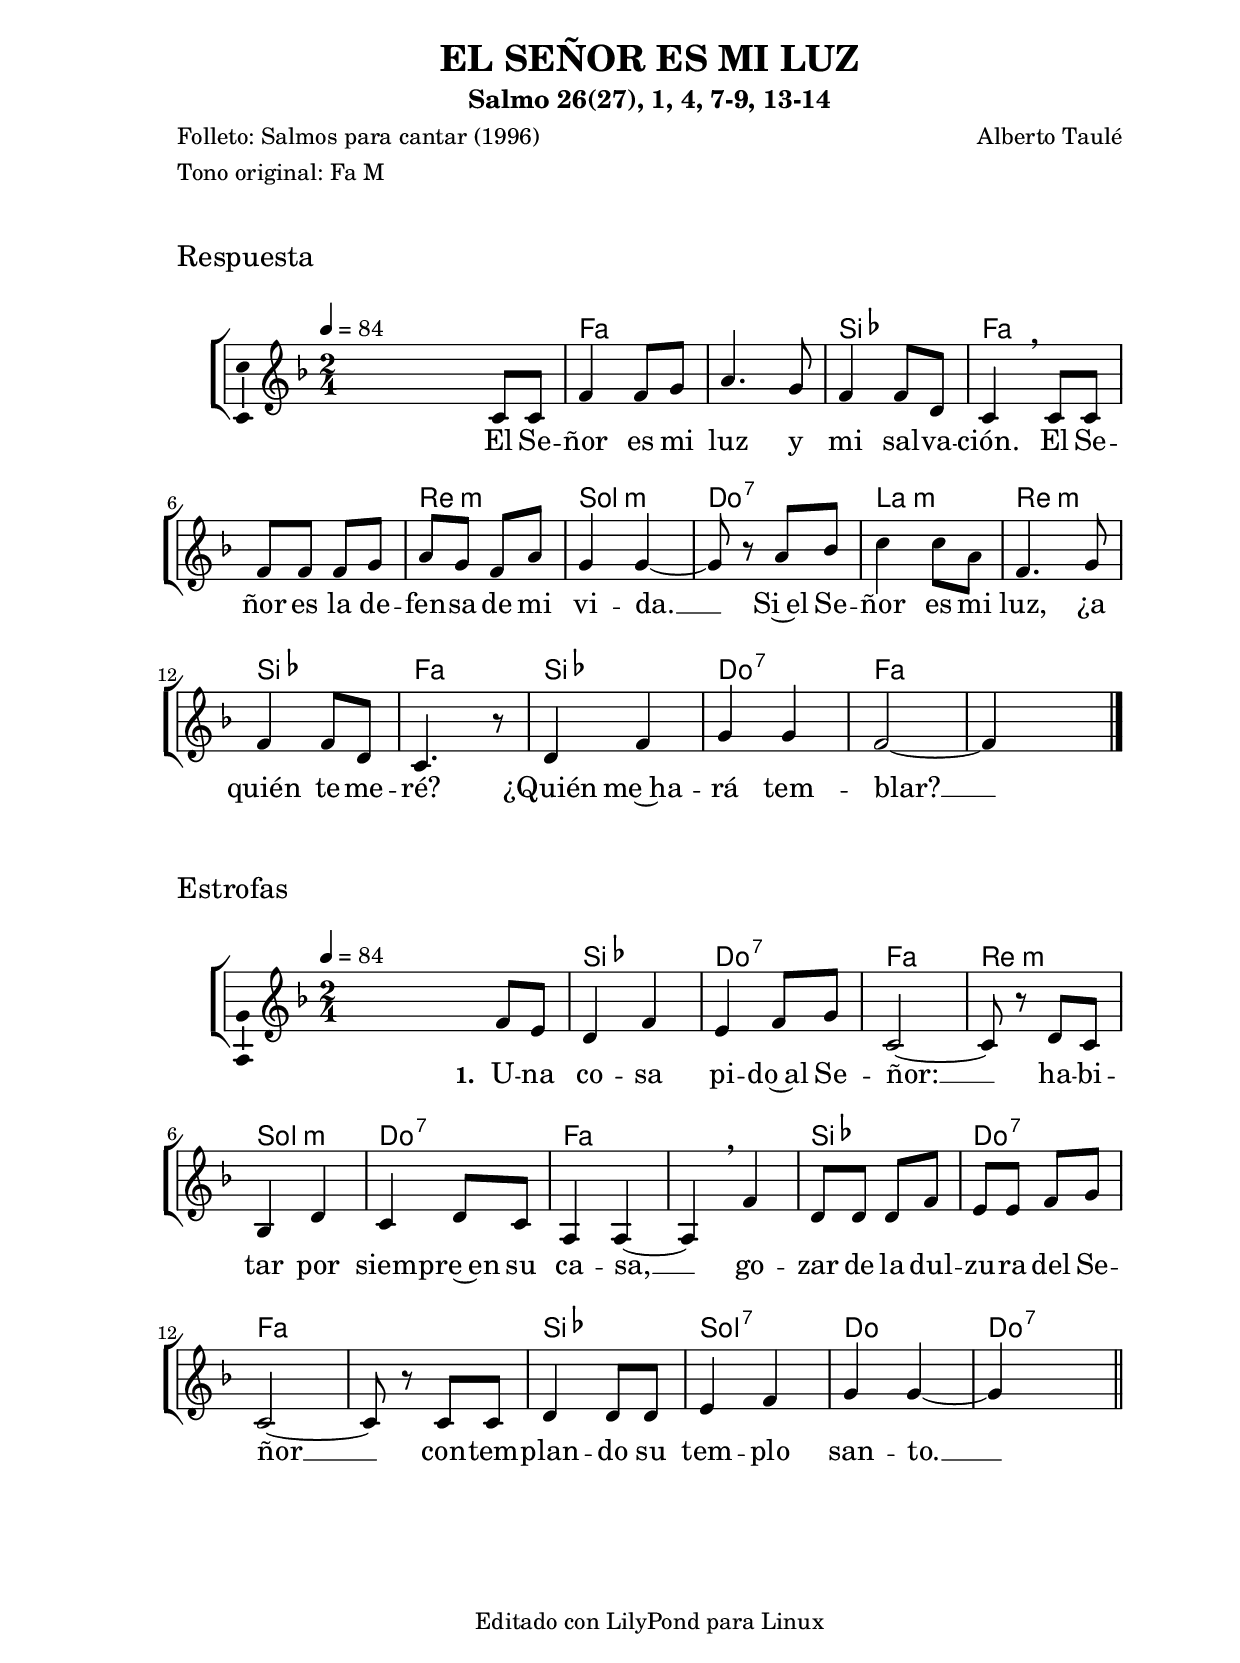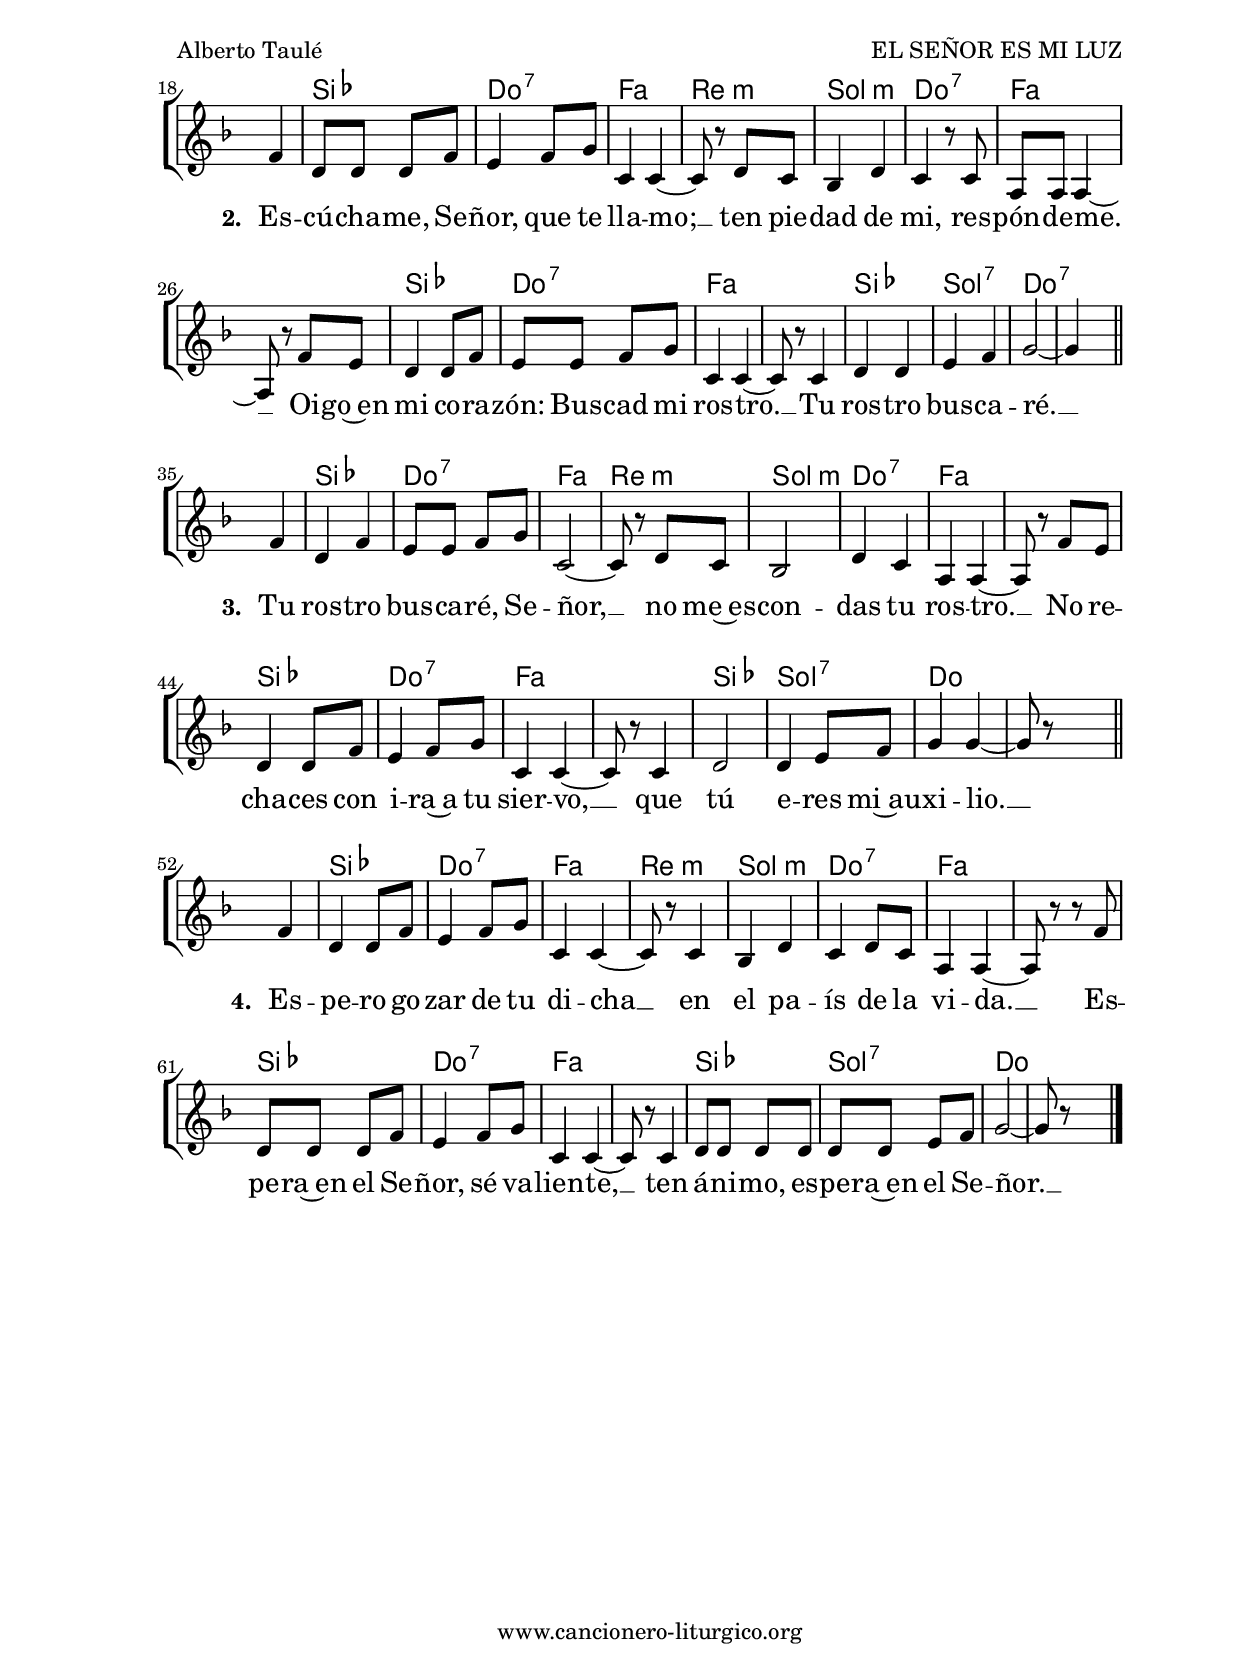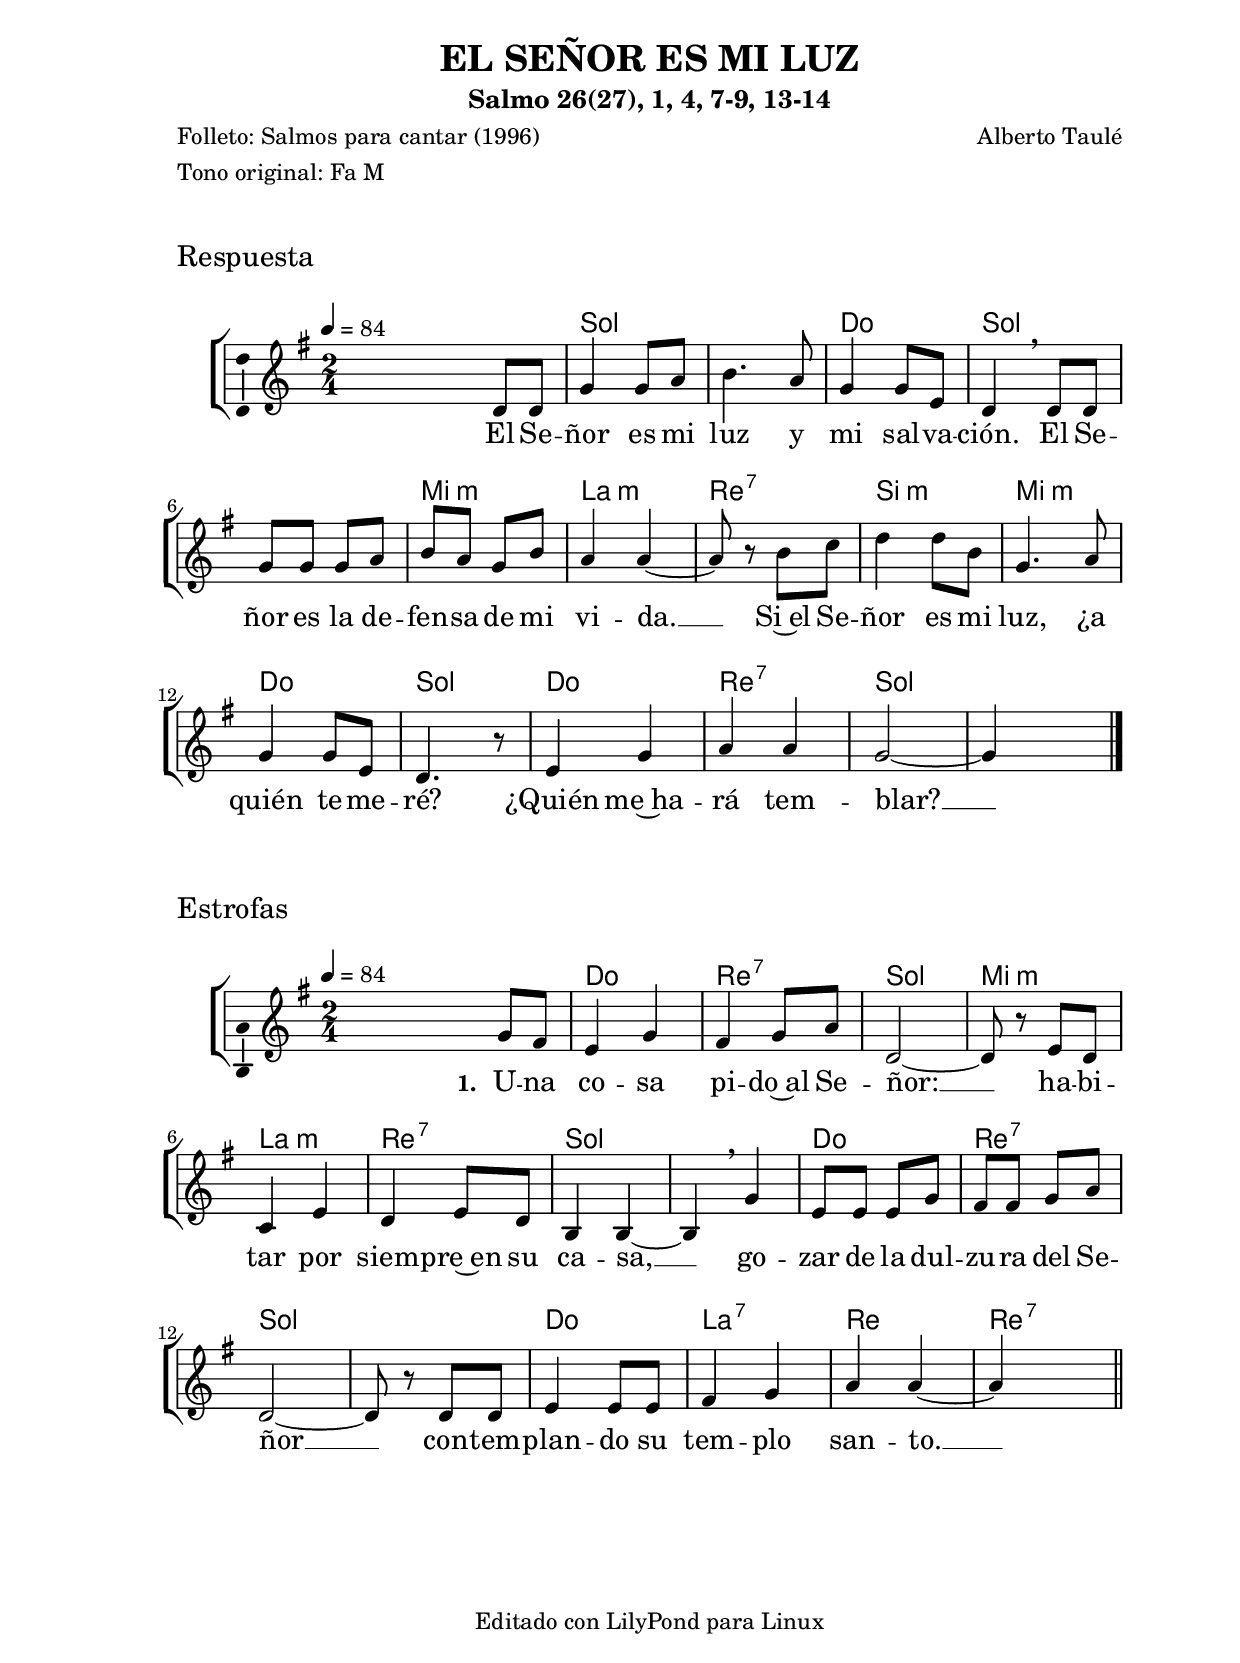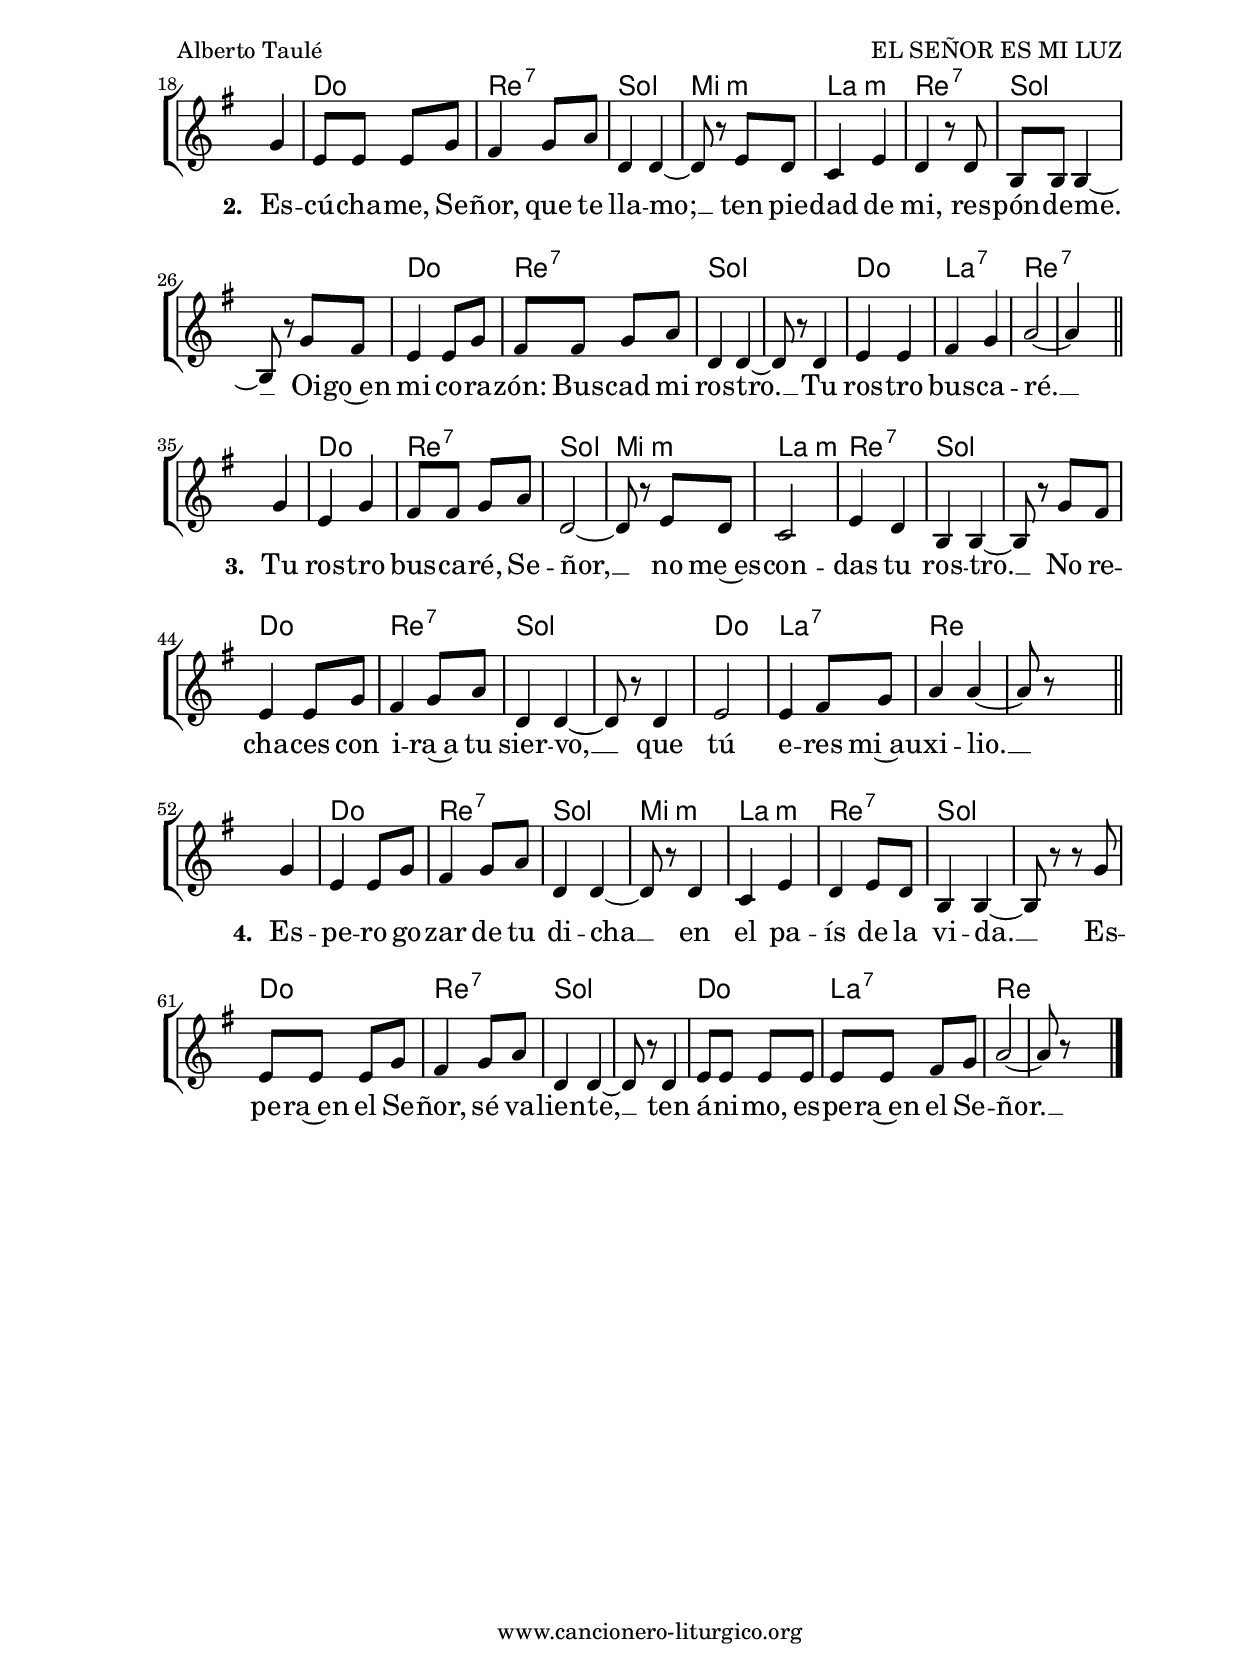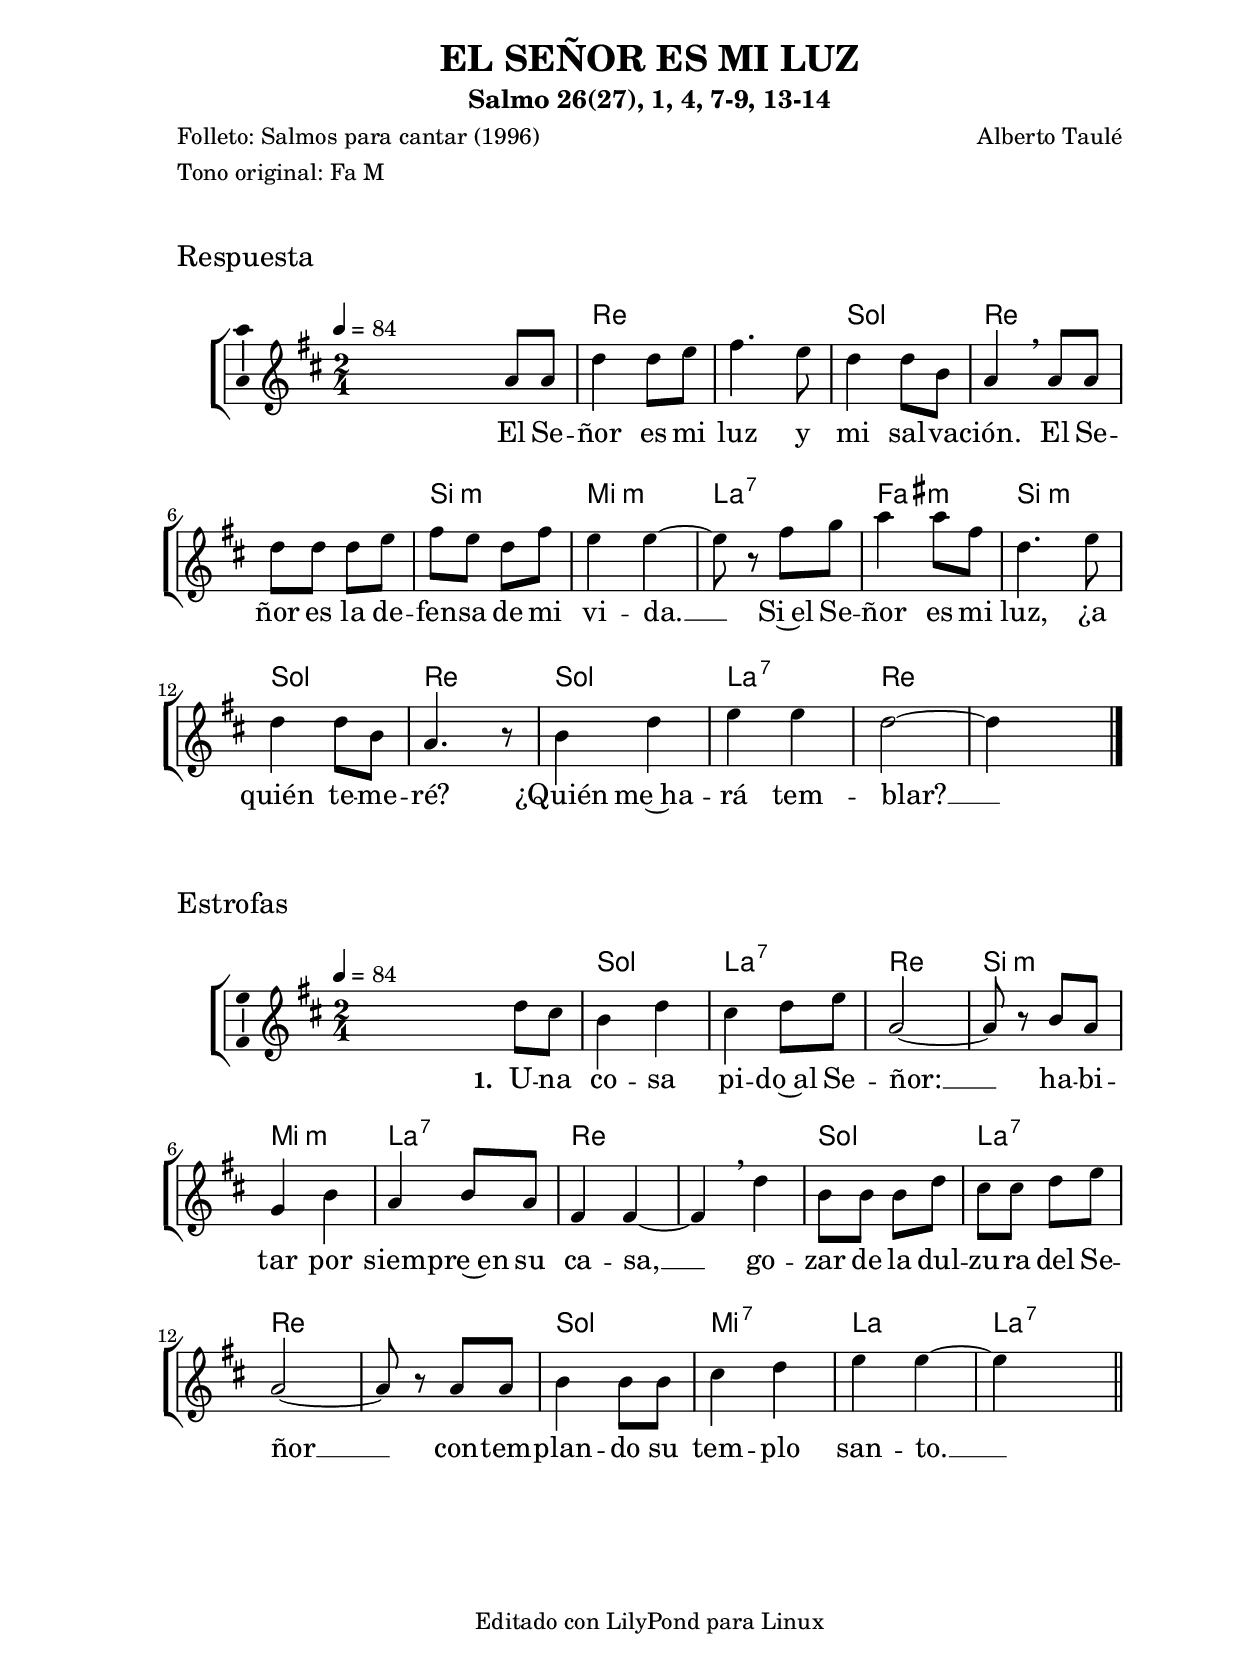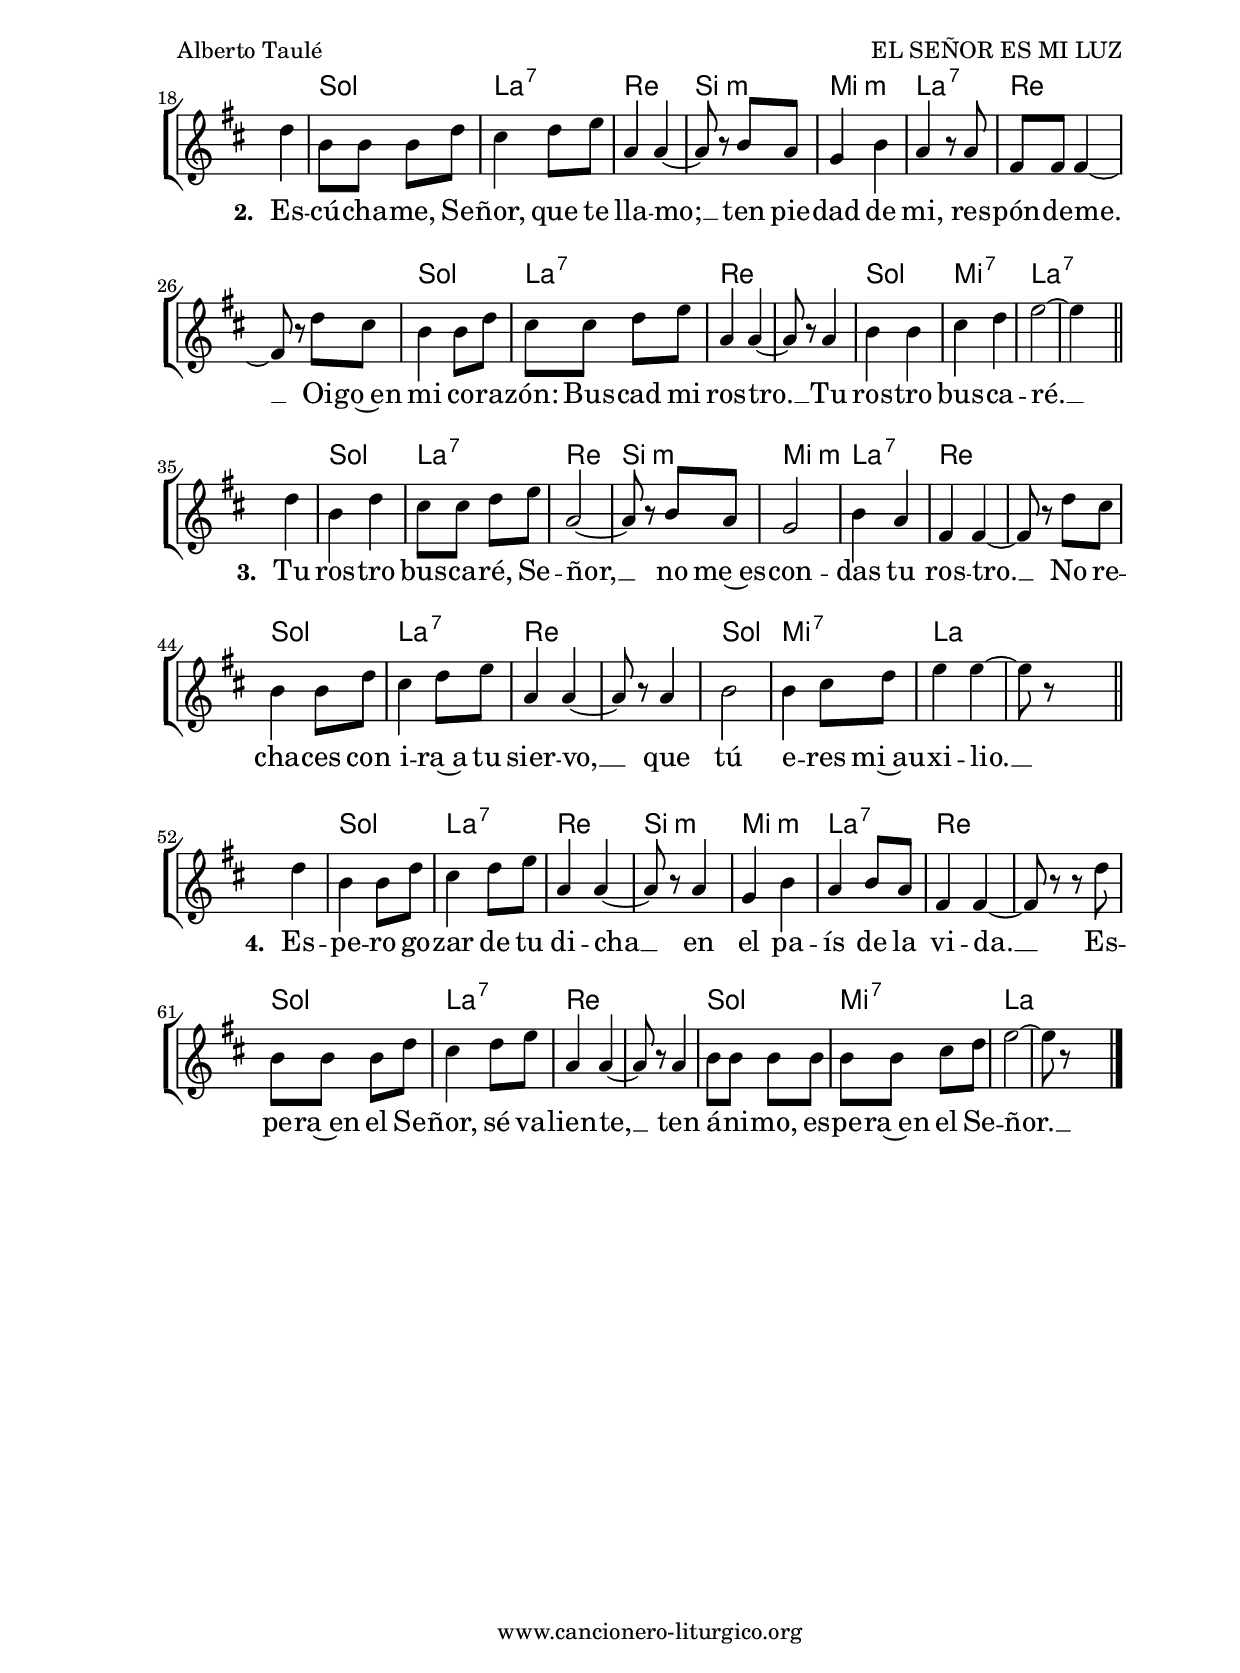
%
%para convertir .midi en .wav:
%timidity filename.midi -Ow -o finename.wav
%
%
%Para convertir de .wav a .mp3:
%lame -h -m j filename.wav
%
%
%para escuchar el midi:
%timidity nombrefichero.midi
%


%versión de lilypond para la que se ha escrito esta partitura:
\version "2.16.0"

	%Tamaño papel
	#(set-default-paper-size "a4")
	%Tamaño partitura
	#(set-global-staff-size 20)
	%No responde al pulsar sobre una nota
	#(ly:set-option 'point-and-click #f)

%parámetros del encabezamiento:
\header {
	title = "EL SEÑOR ES MI LUZ"
	subtitle = "Salmo 26(27), 1, 4, 7-9, 13-14"
	composer = "Alberto Taulé"
	poet = "Folleto: Salmos para cantar (1996)"
	meter = "Tono original: Fa M"
	arranger = ""
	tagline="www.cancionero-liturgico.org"
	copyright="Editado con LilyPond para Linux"
	}

%parámetros asociados al papel:
\paper  {
	oddHeaderMarkup = \markup {\fill-line { \on-the-fly #not-first-page \fromproperty #'header:title \on-the-fly #not-first-page \fromproperty #'header:composer }}
	evenHeaderMarkup = \markup {\fill-line { \fromproperty #'header:composer \fromproperty #'header:title }}
	#(set-paper-size "a4")
	print-page-number = ##f
	first-page-number = 1
	print-first-page-number = ##f
	head-separation = 3.0 \cm
	top-margin = 2.0 \cm
	bottom-margin = 0.5\cm
	left-margin = 3.0 \cm
	line-width = 16.0 \cm 
	indent = 8\mm
	interscoreline = 2.\mm
	between-system-space = 15\mm
%	para que las partituras no llenen la hoja:
	ragged-bottom = ##t
%	idem para la última hoja:
	ragged-last-bottom = ##f
%	para que las partituras llenen el ancho del papel:
	ragged-last = ##f
	after-title-space = 2.5 \cm
%page-count=2
%system-count=8

	%Flexible Vertical Spacing
	markup-system-spacing =
	#'((basic-distance . 5) (minimum-distance . 3) (padding . 3))
	score-markup-spacing =
	#'((basic-distance . 15) (minimum-distance . 10) (padding . 3))
%	score-system-spacing =
%	#'((basic-distance . 15) (minimum-distance . 10) (padding . 5))
	system-system-spacing =
	#'((basic-distance . 5) (minimum-distance . 3) (padding . 3))
	markup-markup-spacing =
	#'((basic-distance . 20) (minimum-distance . 15) (padding . 3))
	last-bottom-spacing =
	#'((basic-distance . 5) (minimum-distance . 5) (padding . 3))
%	top-system-spacing =
%	#'((basic-distance . 10) (minimum-distance . 5) (padding . 3))
%	top-markup-spacing =
%	#'((basic-distance . 15) (minimum-distance . 10) (padding . 3))

	}


%parámetros que afectan a toda la partitura:
global =  {
	%clave de sol (G):
	\clef G
	%armadura:
%%%	\transpose e c
	\key f \major
	\tempo 4=84
	\set Score.tempoHideNote = ##f
	}


%%%%%%%%%%%%%%%%%%%%%%%%%%%%%%%%%%%%%%%%%%%%%%%%%%%%%%%
%%%%%%%%%%%%%%%%%%%%%%%%%%%%%%%%%%%%%%%%%%%%%%%%%%%%%%%
%%%%%%%%%%%%%%%%%%%%%%%%%%%%%%%%%%%%%%%%%%%%%%%%%%%%%%%


acordesrespuno = {
	\italianChords
	\chordmode {
%%%	\transpose b c'
{

s2
f2 s bes f s d:m g:m c:7 a:m d:m bes f bes c:7 f s

}
}
}

melodiarespuno = 
%%%	\transpose b c'
{
	\relative c'{

\time 2/4

s4 c8 c
f4 f8 g
a4. g8
f4 f8 d
c4 \breathe c8 c
f8 f f g
a8 g f a
g4 g~
g8 r8 a8 bes
c4 c8 a
f4. g8
f4 f8 d
c4. r8
d4 f
g4 g
f2~
f4 s4

\bar "|."
}
}


textorespuno = \lyricmode {

El Se -- ñor es mi luz y mi sal -- va -- ción.
El Se -- ñor es la de -- fen -- sa de mi vi -- da. __
Si~el Se -- ñor es mi luz, ¿a quién te -- me -- ré?
¿Quién me~ha -- rá tem -- blar? __

	}

acordesrespunoStaff = \context ChordNames = acordesrespunoStaff <<
	\set chordChanges = ##t
	\acordesrespuno
	>>


vozrespunoStaff = \context Voice = vozrespunoStaff
\with {\consists "Ambitus_engraver"}
<<
%	\set Staff.instrumentName = ""
%	\set Staff.shortInstrumentName = ""
%	\set Staff.midiInstrument = #"clarinet"
%	\set Staff.midiInstrument = #"cello"
%	\set Staff.midiInstrument = #"flute"
	\set Staff.midiInstrument = #"electric guitar (jazz)"
%	\set Staff.midiInstrument = #"english horn"
%	\set Staff.midiInstrument = #"violin"
%	\set Staff.midiInstrument = #"glockenspiel"
	\set Staff.midiMinimumVolume = #0.7
	\set Staff.midiMaximumVolume = #0.9
	\global
	\melodiarespuno
	>>

textorespunoStaff = \context Lyrics = textorespunoStaff <<
	\lyricsto vozrespunoStaff \textorespuno
	>>


%%%%%%%%%%%%%%%%%%%%%%%%%%%%%%%%%%%%%%%%%%%%%%%%%%%%%%%
%%%%%%%%%%%%%%%%%%%%%%%%%%%%%%%%%%%%%%%%%%%%%%%%%%%%%%%
%%%%%%%%%%%%%%%%%%%%%%%%%%%%%%%%%%%%%%%%%%%%%%%%%%%%%%%


acordesrespest = {
	\italianChords
	\chordmode {
%%%	\transpose b c'
{

s2
bes2 c:7 f d:m g:m c:7 f s bes c:7 f s bes g:7 c c:7

s2
bes2 c:7 f d:m g:m c:7 f s bes c:7 f s bes g:7 c:7 s

s2
bes2 c:7 f d:m g:m c:7 f s bes c:7 f s bes g:7 c s

s2
bes2 c:7 f d:m g:m c:7 f s bes c:7 f s bes g:7 c s

}
}
}

melodiarespest = 
%%%	\transpose b c'
{
	\relative c'{

\time 2/4

s4 f8 e
d4 f
e4 f8 g
c,2~
c8 r8 d8 c
bes4 d
c4 d8 c
a4 a~
a4 \breathe f'
d8 d d f
e8 e f g
c,2~
c8 r8 c8 c
d4 d8 d
e4 f
g4 g~
g4 s4

\bar "||"
\break

s4 f4
d8 d d f
e4 f8 g
c,4 c~
c8 r8 d8 c
bes4 d
c4 r8 c8
a8 a a4~
a8 r8 f'8 e
d4 d8 f
e8 e f g
c,4 c~
c8 r8 c4
d4 d
e4 f
g2~
g4 s4

\bar "||"
\break

s4 f4
d4 f
e8 e f g
c,2~
c8 r8 d8 c
bes2
d4 c
a4 a~
a8 r8 f'8 e
d4 d8 f
e4 f8 g
c,4 c~
c8 r8 c4
d2
d4 e8 f
g4 g~
g8 r8 s4

\bar "||"
\break

s4 f4
d4 d8 f
e4 f8 g
c,4 c~
c8 r8 c4
bes4 d
c4 d8 c
a4 a~
a8 r8 r8 f'8
d8 d d f
e4 f8 g
c,4 c~
c8 r8 c4
d8 d d d
d8 d e f
g2~
g8 r8 s4

\bar "|."
}
}


textorespest = \lyricmode {

\set stanza =#"1. " U -- na co -- sa pi -- do~al Se -- ñor: __
ha -- bi -- tar por siem -- pre~en su ca -- sa, __
go -- zar de la dul -- zu -- ra del Se -- ñor __
con -- tem -- plan -- do su tem -- plo san -- to. __

\set stanza =#"2. " Es -- cú -- cha -- me, Se -- ñor, que te lla -- mo; __
ten pie -- dad de mi, res -- pón -- de -- me. __
Oi -- go~en mi co -- ra -- zón: Bus -- cad mi ros -- tro. __
Tu ros -- tro bus -- ca -- ré. __

\set stanza =#"3. " Tu ros -- tro bus -- ca -- ré, Se -- ñor, __
no me~es -- con -- das tu ros -- tro. __
No re -- cha -- ces con i -- ra~a tu sier -- vo, __
que tú e -- res mi~au -- xi -- lio. __

\set stanza =#"4. " Es -- pe -- ro go -- zar de tu di -- cha __
en el pa -- ís de la vi -- da. __
Es -- pe -- ra~en el Se -- ñor, sé va -- lien -- te, __
ten á -- ni -- mo, es -- pe -- ra~en el Se -- ñor. __

	}

acordesrespestStaff = \context ChordNames = acordesrespestStaff <<
	\set chordChanges = ##t
	\acordesrespest
	>>


vozrespestStaff = \context Voice = vozrespestStaff
\with {\consists "Ambitus_engraver"}
<<
%	\set Staff.instrumentName = ""
%	\set Staff.shortInstrumentName = ""
%	\set Staff.midiInstrument = #"clarinet"
%	\set Staff.midiInstrument = #"cello"
%	\set Staff.midiInstrument = #"flute"
	\set Staff.midiInstrument = #"electric guitar (jazz)"
%	\set Staff.midiInstrument = #"english horn"
%	\set Staff.midiInstrument = #"violin"
%	\set Staff.midiInstrument = #"glockenspiel"
	\set Staff.midiMinimumVolume = #0.7
	\set Staff.midiMaximumVolume = #0.9
	\global
	\melodiarespest
	>>

textorespestStaff = \context Lyrics = textorespestStaff <<
	\lyricsto vozrespestStaff \textorespest
	>>


%%%%%%%%%%%%%%%%%%%%%%%%%%%%%%%%%%%%%%%%%%%%%%%%%%%%%%%
%%%%%%%%%%%%%%%%%%%%%%%%%%%%%%%%%%%%%%%%%%%%%%%%%%%%%%%
%%%%%%%%%%%%%%%%%%%%%%%%%%%%%%%%%%%%%%%%%%%%%%%%%%%%%%%


\book {
	\score {
		\context ChoirStaff {
			\override StaffGroup.SystemStartBracket #'collapse-height = #1
			\override Score.SystemStartBar #'collapse-height = #1
			<<
			\acordesrespunoStaff
			\vozrespunoStaff
			\textorespunoStaff
			>>
			}
		\layout {
	    		\context {
				\Lyrics
				\override LyricText #'font-size = #2
				}
	   		 \context {
				\Score
				\override StaffSymbol #'staff-space = #(magstep +3)
				}
			}
		\header{piece=\markup{\fontsize #2 "Respuesta"}}
		}
	\score {
		\context ChoirStaff {
			\override StaffGroup.SystemStartBracket #'collapse-height = #1
			\override Score.SystemStartBar #'collapse-height = #1
			<<
			\acordesrespestStaff
			\vozrespestStaff
			\textorespestStaff
			>>
			}
		\layout {
	    		\context {
				\Lyrics
				\override LyricText #'font-size = #2
				}
	   		 \context {
				\Score
				\override StaffSymbol #'staff-space = #(magstep +3)
				}
			}
		\header{piece=\markup{\fontsize #2 "Estrofas"}}
		}
	\score {
		\unfoldRepeats
		\context ChoirStaff {
			<<
			\acordesrespunoStaff
			\vozrespunoStaff
			>>
			<<
			\acordesrespestStaff
			\vozrespestStaff
			>>
			}
		\midi {
	  		\context {
	  			\Score
				tempoWholesPerMinute = #(ly:make-moment 70 4)
				}
			}
		}
	}

#(define output-suffix "C")
\book {
	\score {
		\context ChoirStaff {
			\override StaffGroup.SystemStartBracket #'collapse-height = #1
			\override Score.SystemStartBar #'collapse-height = #1
\transpose c d
			<<
			\acordesrespunoStaff
			\vozrespunoStaff
			\textorespunoStaff
			>>
			}
		\layout {
	    		\context {
				\Lyrics
				\override LyricText #'font-size = #2
				}
	   		 \context {
				\Score
				\override StaffSymbol #'staff-space = #(magstep +3)
				}
			}
		\header{piece=\markup{\fontsize #2 "Respuesta"}}
		}
	\score {
		\context ChoirStaff {
			\override StaffGroup.SystemStartBracket #'collapse-height = #1
			\override Score.SystemStartBar #'collapse-height = #1
\transpose c d
			<<
			\acordesrespestStaff
			\vozrespestStaff
			\textorespestStaff
			>>
			}
		\layout {
	    		\context {
				\Lyrics
				\override LyricText #'font-size = #2
				}
	   		 \context {
				\Score
				\override StaffSymbol #'staff-space = #(magstep +3)
				}
			}
		\header{piece=\markup{\fontsize #2 "Estrofas"}}
		}
	}

#(define output-suffix "S")
\book {
	\score {
		\context ChoirStaff {
			\override StaffGroup.SystemStartBracket #'collapse-height = #1
			\override Score.SystemStartBar #'collapse-height = #1
\transpose c a
			<<
			\acordesrespunoStaff
			\vozrespunoStaff
			\textorespunoStaff
			>>
			}
		\layout {
	    		\context {
				\Lyrics
				\override LyricText #'font-size = #2
				}
	   		 \context {
				\Score
				\override StaffSymbol #'staff-space = #(magstep +3)
				}
			}
		\header{piece=\markup{\fontsize #2 "Respuesta"}}
		}
	\score {
		\context ChoirStaff {
			\override StaffGroup.SystemStartBracket #'collapse-height = #1
			\override Score.SystemStartBar #'collapse-height = #1
\transpose c a
			<<
			\acordesrespestStaff
			\vozrespestStaff
			\textorespestStaff
			>>
			}
		\layout {
	    		\context {
				\Lyrics
				\override LyricText #'font-size = #2
				}
	   		 \context {
				\Score
				\override StaffSymbol #'staff-space = #(magstep +3)
				}
			}
		\header{piece=\markup{\fontsize #2 "Estrofas"}}
		}
	}



